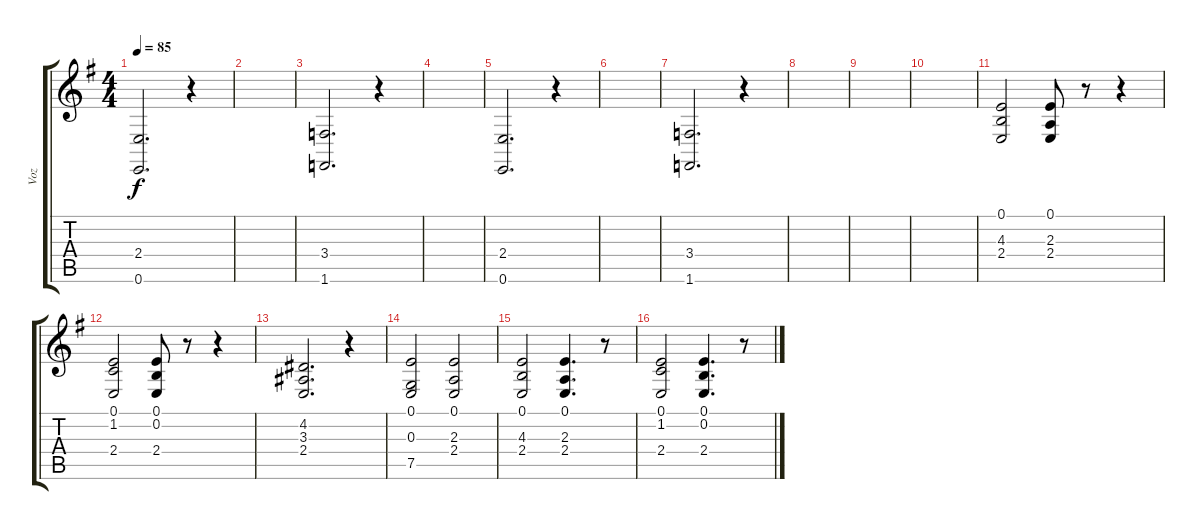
\track ("Voz" "Voz") {instrument choiraahs}
\staff {score tabs}
\tuning (E4 B3 G3 D3 A2 E2) {hide}
\ts (4 4)
\tempo 85
\clef g2
\ks g
(2.4 0.6).2{d dy f} r.4 |
|
(3.4 1.6).2{d} r.4 |
|
(2.4 0.6).2{d} r.4 |
|
(3.4 1.6).2{d} r.4 |
|
|
|
(0.1 4.3 2.4).2 (0.1 2.3 2.4).8 r.8 r.4 |
(0.1 1.2 2.4).2 (0.1 0.2 2.4).8 r.8 r.4 |
(4.2 3.3 2.4).2{d} r.4 |
(0.1 0.3 7.5).2 (0.1 2.3 2.4).2 |
(0.1 4.3 2.4).2 (0.1 2.3 2.4).4{d} r.8 |
(0.1 1.2 2.4).2 (0.1 0.2 2.4).4{d} r.8
